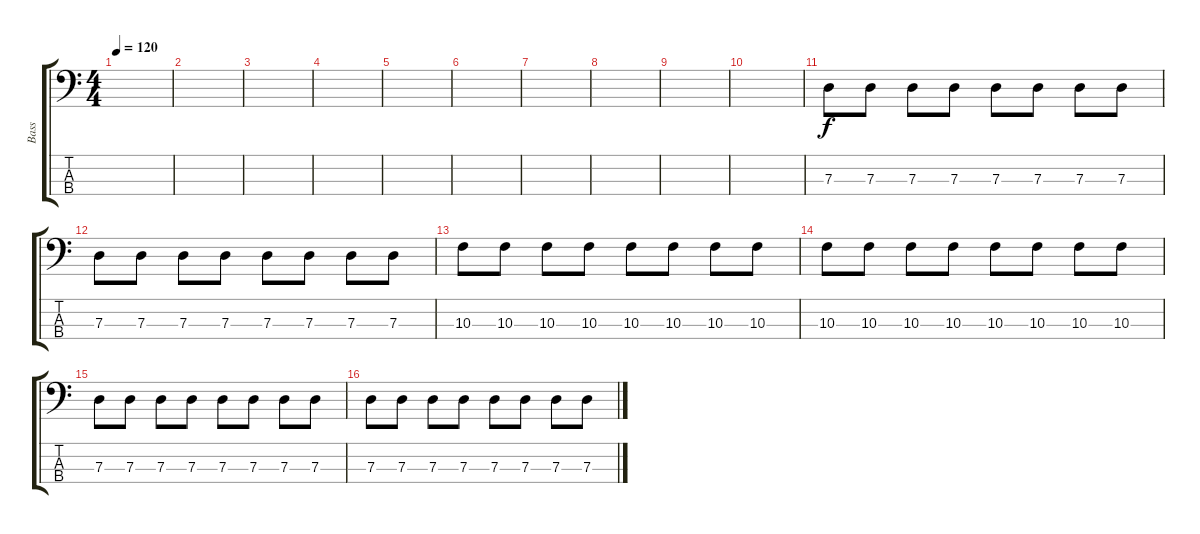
\track ("Bass" "Bass") {instrument electricbassfinger}
\staff {score tabs}
\tuning (F2 C2 G1 D1) {hide}
\ts (4 4)
\tempo 120
\clef f4
\ks c
|
|
|
|
|
|
|
|
|
|
7.3.8 7.3.8 7.3.8 7.3.8 7.3.8 7.3.8 7.3.8 7.3.8 |
7.3.8 7.3.8 7.3.8 7.3.8 7.3.8 7.3.8 7.3.8 7.3.8 |
10.3.8 10.3.8 10.3.8 10.3.8 10.3.8 10.3.8 10.3.8 10.3.8 |
10.3.8 10.3.8 10.3.8 10.3.8 10.3.8 10.3.8 10.3.8 10.3.8 |
7.3.8 7.3.8 7.3.8 7.3.8 7.3.8 7.3.8 7.3.8 7.3.8 |
7.3.8 7.3.8 7.3.8 7.3.8 7.3.8 7.3.8 7.3.8 7.3.8
